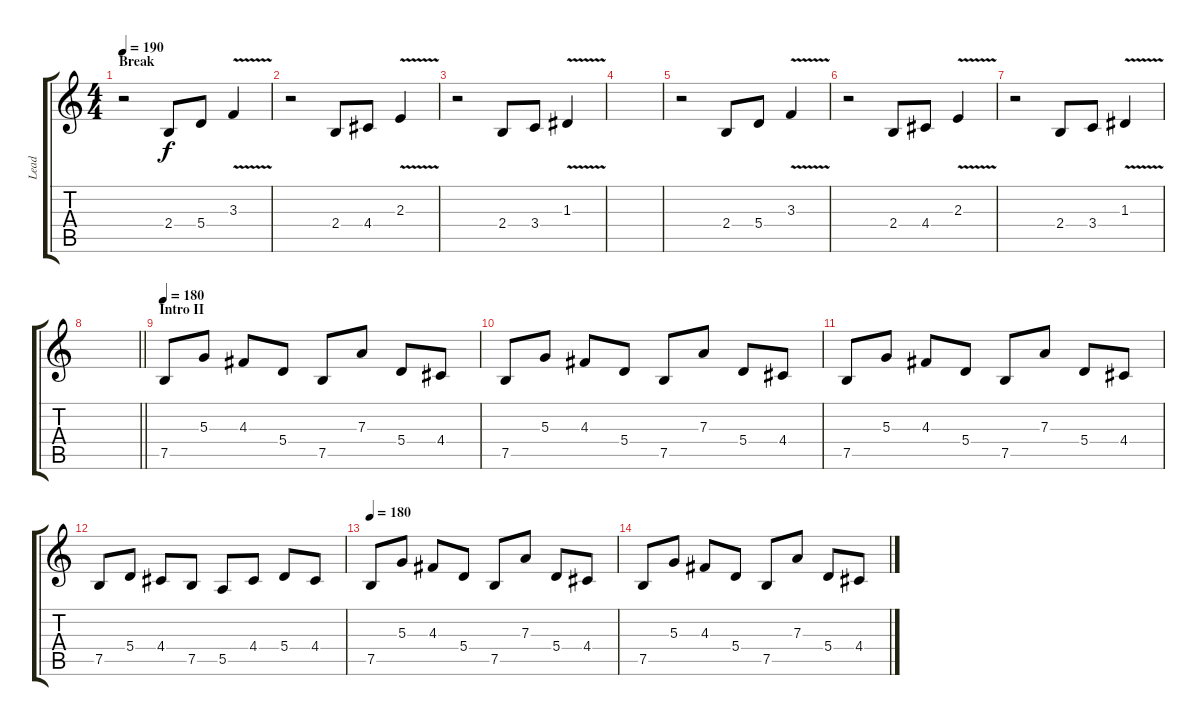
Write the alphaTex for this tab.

\track ("Lead" "Lead") {instrument distortionguitar}
\staff {score tabs}
\tuning (B3 Gb3 D3 A2 E2 B1) {hide}
\ts (4 4)
\section ("" "Break")
\tempo 190
\clef g2
\ks c
r.2{dy f} 2.4.8 5.4.8 3.3{v}.4 |
r.2 2.4.8 4.4.8 2.3{v}.4 |
r.2 2.4.8 3.4.8 1.3{v}.4 |
|
r.2 2.4.8 5.4.8 3.3{v}.4 |
r.2 2.4.8 4.4.8 2.3{v}.4 |
r.2 2.4.8 3.4.8 1.3{v}.4 |
\barLineRight lightlight
|
\section ("" "Intro II")
\tempo 180
7.5.8 5.3.8 4.3.8 5.4.8 7.5.8 7.3.8 5.4.8 4.4.8 |
7.5.8 5.3.8 4.3.8 5.4.8 7.5.8 7.3.8 5.4.8 4.4.8 |
7.5.8 5.3.8 4.3.8 5.4.8 7.5.8 7.3.8 5.4.8 4.4.8 |
7.5.8 5.4.8 4.4.8 7.5.8 5.5.8 4.4.8 5.4.8 4.4.8 |
\tempo 180
7.5.8 5.3.8 4.3.8 5.4.8 7.5.8 7.3.8 5.4.8 4.4.8 |
7.5.8 5.3.8 4.3.8 5.4.8 7.5.8 7.3.8 5.4.8 4.4.8
